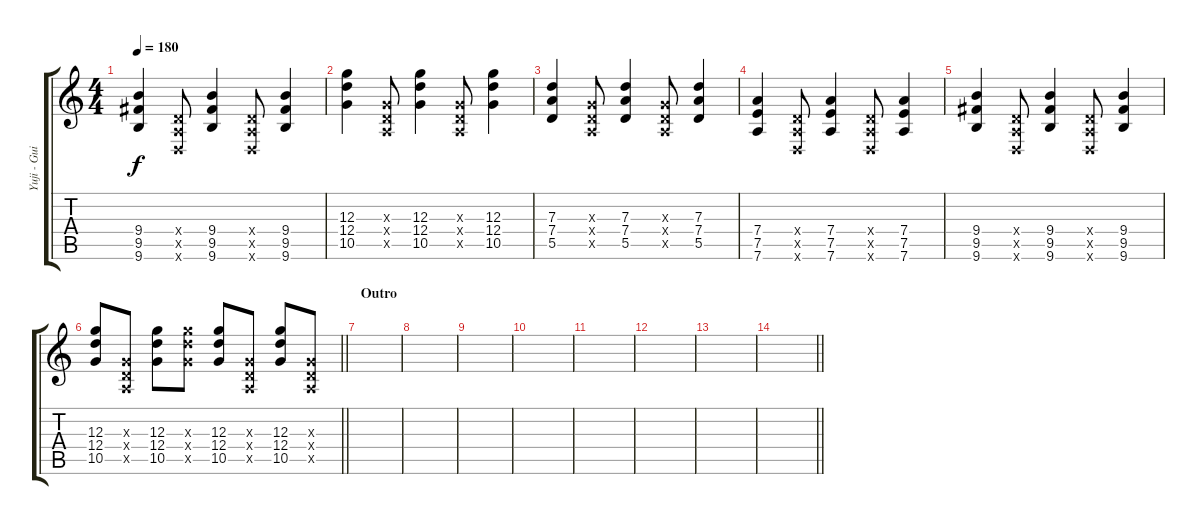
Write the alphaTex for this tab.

\track ("Yuji - Guitare 2" "Yuji - Gui") {instrument overdrivenguitar}
\staff {score tabs}
\tuning (E4 B3 G3 D3 A2 D2) {hide}
\ts (4 4)
\tempo 180
\clef g2
\ks c
(9.4 9.5 9.6).4{dy f} (0.4{x} 0.5{x} 0.6{x}).8 (9.4 9.5 9.6).4 (0.4{x} 0.5{x} 0.6{x}).8 (9.4 9.5 9.6).4 |
(12.3 12.4 10.5).4 (0.3{x} 0.4{x} 0.5{x}).8 (12.3 12.4 10.5).4 (0.3{x} 0.4{x} 0.5{x}).8 (12.3 12.4 10.5).4 |
(7.3 7.4 5.5).4 (0.3{x} 0.4{x} 0.5{x}).8 (7.3 7.4 5.5).4 (0.3{x} 0.4{x} 0.5{x}).8 (7.3 7.4 5.5).4 |
(7.4 7.5 7.6).4 (0.4{x} 0.5{x} 0.6{x}).8 (7.4 7.5 7.6).4 (0.4{x} 0.5{x} 0.6{x}).8 (7.4 7.5 7.6).4 |
(9.4 9.5 9.6).4 (0.4{x} 0.5{x} 0.6{x}).8 (9.4 9.5 9.6).4 (0.4{x} 0.5{x} 0.6{x}).8 (9.4 9.5 9.6).4 |
\barLineRight lightlight
(12.3 12.4 10.5).8 (0.3{x} 0.4{x} 0.5{x}).8 (12.3 12.4 10.5).8 (12.3{x} 12.4{x} 10.5{x}).8 (12.3 12.4 10.5).8 (0.3{x} 0.4{x} 0.5{x}).8 (12.3 12.4 10.5).8 (0.3{x} 0.4{x} 0.5{x}).8 |
\section ("" "Outro")
|
|
|
|
|
|
|
\barLineRight lightlight
